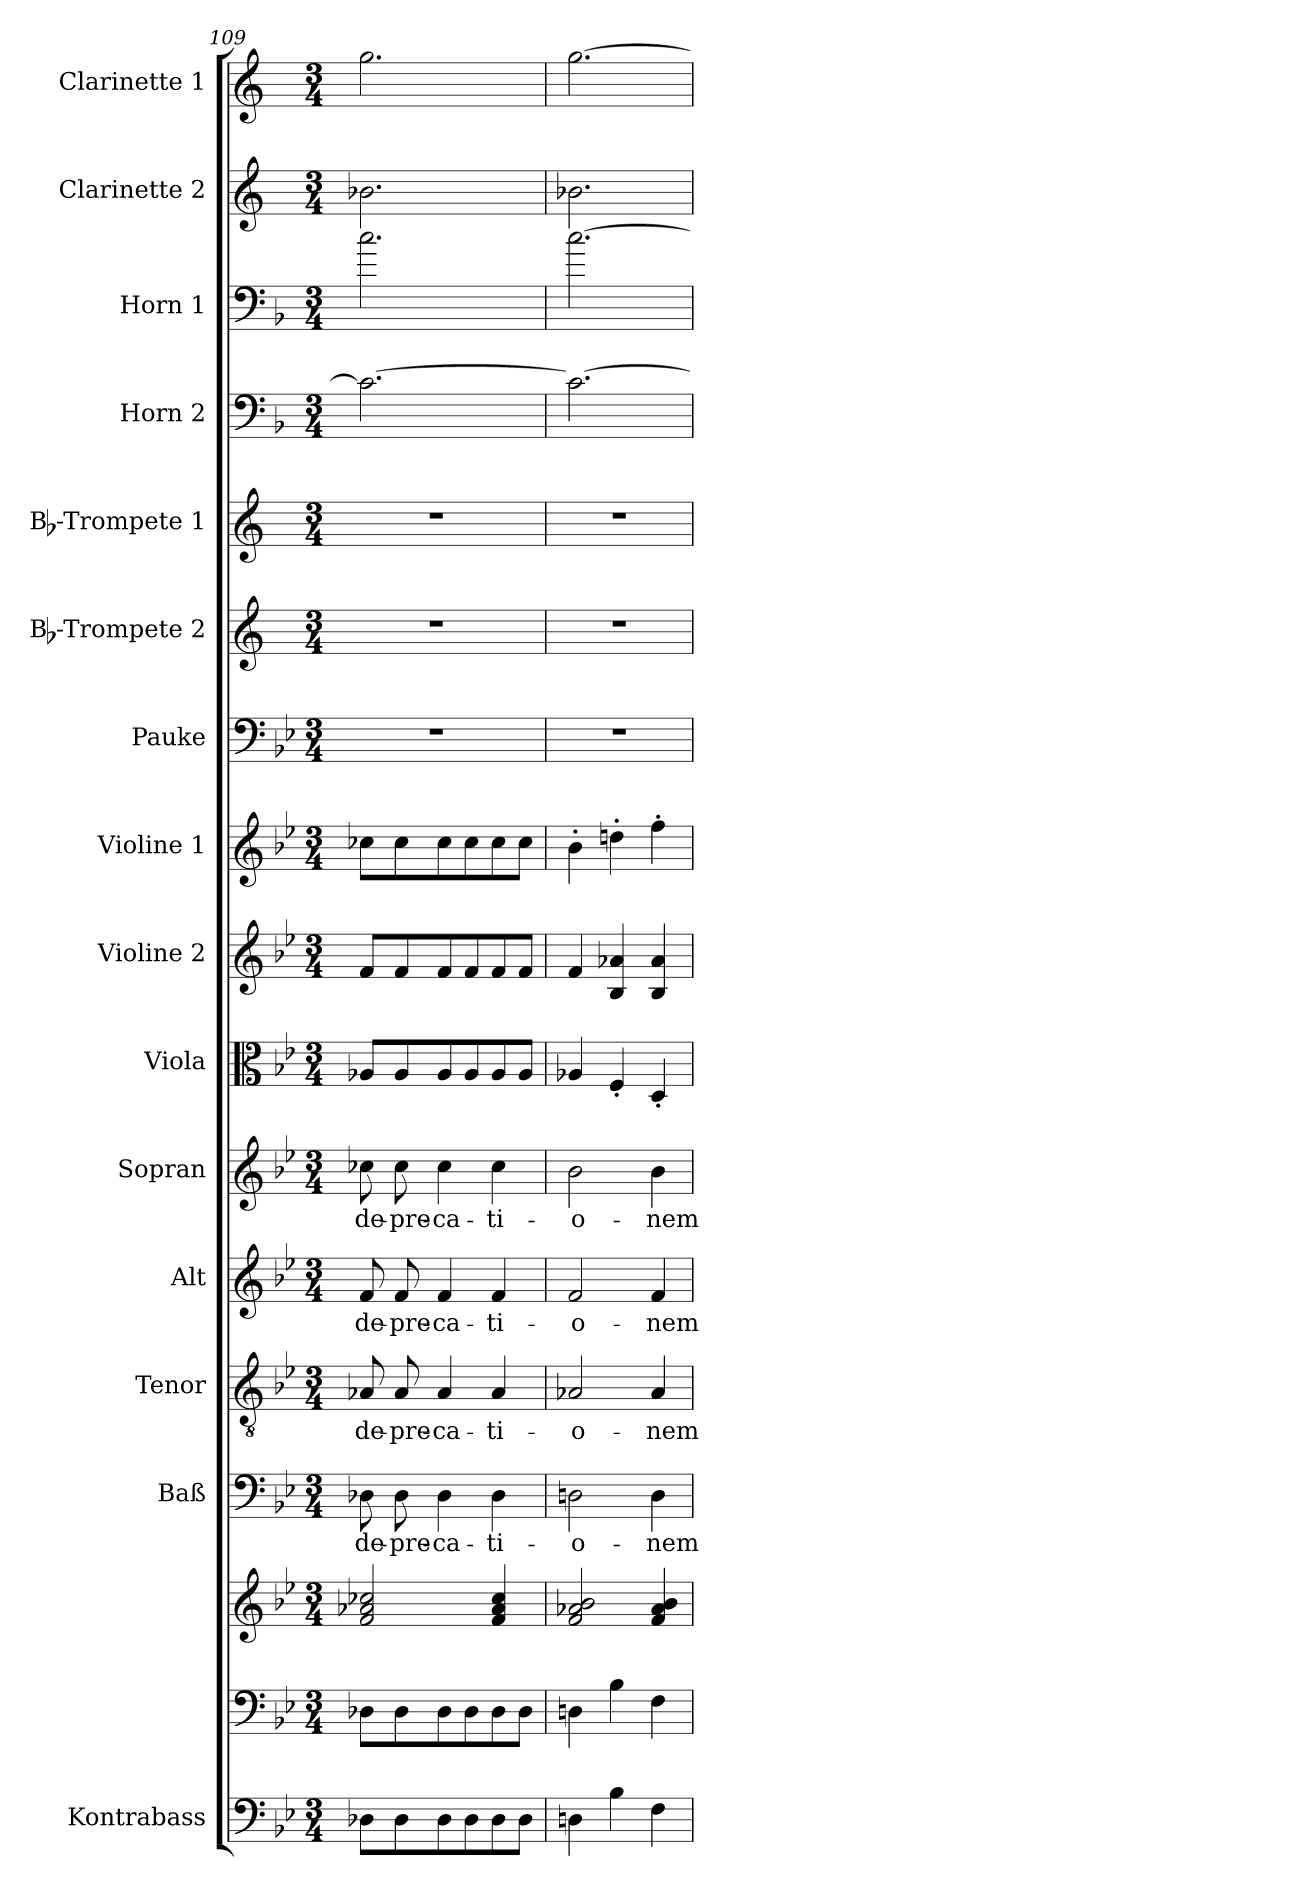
**kern	**kern	**kern	**kern	**text	**kern	**text	**kern	**text	**kern	**text	**kern	**kern	**kern	**kern	**kern	**kern	**kern	**kern	**kern	**kern
*part16	*part15	*part15	*part14	*part14	*part13	*part13	*part12	*part12	*part11	*part11	*part10	*part9	*part8	*part7	*part6	*part5	*part4	*part3	*part2	*part1
*staff17	*staff16	*staff15	*staff14	*staff14	*staff13	*staff13	*staff12	*staff12	*staff11	*staff11	*staff10	*staff9	*staff8	*staff7	*staff6	*staff5	*staff4	*staff3	*staff2	*staff1
*I"Kontrabass	*	*	*I"Baß	*	*I"Tenor	*	*I"Alt	*	*I"Sopran	*	*I"Viola	*I"Violine 2	*I"Violine 1	*I"Pauke	*I"Bb-Trompete 2	*I"Bb-Trompete 1	*I"Horn 2	*I"Horn 1	*I"Clarinette 2	*I"Clarinette 1
*I'Kb.	*	*	*I'Baß	*	*I'Ten	*	*I'Alt	*	*I'Sop	*	*I'Vla.	*I'Vln. 2	*I'Vln. 1	*I'Pk.	*I'Bb Trp. 2	*I'Bb Trp. 1	*I'Hrn. 2	*I'Hrn. 1	*I'Cl. 2	*I'Cl. 1
*clefF4	*clefF4	*clefG2	*clefF4	*	*clefGv2	*	*clefG2	*	*clefG2	*	*clefC3	*clefG2	*clefG2	*clefF4	*clefG2	*clefG2	*clefF4	*clefF4	*clefG2	*clefG2
*ITrd7c12	*	*	*	*	*	*	*	*	*	*	*	*	*	*	*ITrd1c2	*ITrd1c2	*ITrd4c7	*ITrd4c7	*ITrd1c2	*ITrd1c2
*k[b-e-]	*k[b-e-]	*k[b-e-]	*k[b-e-]	*	*k[b-e-]	*	*k[b-e-]	*	*k[b-e-]	*	*k[b-e-]	*k[b-e-]	*k[b-e-]	*k[b-e-]	*k[b-e-]	*k[b-e-]	*k[b-e-]	*k[b-e-]	*k[b-e-]	*k[b-e-]
*B-:	*B-:	*B-:	*B-:	*	*B-:	*	*B-:	*	*B-:	*	*B-:	*B-:	*B-:	*B-:	*B-:	*B-:	*B-:	*B-:	*B-:	*B-:
*M3/4	*M3/4	*M3/4	*M3/4	*	*M3/4	*	*M3/4	*	*M3/4	*	*M3/4	*M3/4	*M3/4	*M3/4	*M3/4	*M3/4	*M3/4	*M3/4	*M3/4	*M3/4
=109	=109	=109	=109	=109	=109	=109	=109	=109	=109	=109	=109	=109	=109	=109	=109	=109	=109	=109	=109	=109
!	!	!	!	!LO:LY:b	!	!LO:LY:b	!	!LO:LY:b	!	!LO:LY:b	!	!	!	!	!	!	!	!	!	!
8DD-X\L	8D-X\L	2f/ 2a-X/ 2cc-X/	8D-X\	de-	8A-X/	de-	8f/	de-	8cc-X\	de-	8A-X/L	8f/L	8cc-X\L	2.r	2.r	2.r	2.F\_	2.f\	2.a-X\	2.ff\
!	!	!	!	!LO:LY:b	!	!LO:LY:b	!	!LO:LY:b	!	!LO:LY:b	!	!	!	!	!	!	!	!	!	!
8DD-\	8D-\	.	8D-\	-pre-	8A-/	-pre-	8f/	-pre-	8cc-\	-pre-	8A-/	8f/	8cc-\	.	.	.	.	.	.	.
!	!	!	!	!LO:LY:b	!	!LO:LY:b	!	!LO:LY:b	!	!LO:LY:b	!	!	!	!	!	!	!	!	!	!
8DD-\	8D-\	.	4D-\	-ca-	4A-/	-ca-	4f/	-ca-	4cc-\	-ca-	8A-/	8f/	8cc-\	.	.	.	.	.	.	.
8DD-\	8D-\	.	.	.	.	.	.	.	.	.	8A-/	8f/	8cc-\	.	.	.	.	.	.	.
!	!	!	!	!LO:LY:b	!	!LO:LY:b	!	!LO:LY:b	!	!LO:LY:b	!	!	!	!	!	!	!	!	!	!
8DD-\	8D-\	4f/ 4a-/ 4cc-/	4D-\	-ti-	4A-/	-ti-	4f/	-ti-	4cc-\	-ti-	8A-/	8f/	8cc-\	.	.	.	.	.	.	.
8DD-\J	8D-\J	.	.	.	.	.	.	.	.	.	8A-/J	8f/J	8cc-\J	.	.	.	.	.	.	.
!!LO:PB:g=z
=110	=110	=110	=110	=110	=110	=110	=110	=110	=110	=110	=110	=110	=110	=110	=110	=110	=110	=110	=110	=110
!	!	!	!	!LO:LY:b	!	!LO:LY:b	!	!LO:LY:b	!	!LO:LY:b	!	!	!	!	!	!	!	!	!	!
4DDn\	4Dn\	2f/ 2a-X/ 2b-/	2Dn\	-o-	2A-X/	-o-	2f/	-o-	2b-\	-o-	4A-X/	4f/	4b-'>\	2.r	2.r	2.r	2.F\_	[2.f\	2.a-X\	[2.ff\
4BB-\	4B-\	.	.	.	.	.	.	.	.	.	4F'</	4B-/ 4a-X/	4ddn'>\	.	.	.	.	.	.	.
!	!	!	!	!LO:LY:b	!	!LO:LY:b	!	!LO:LY:b	!	!LO:LY:b	!	!	!	!	!	!	!	!	!	!
4FF\	4F\	4f/ 4a-/ 4b-/	4D\	-nem	4A-/	-nem	4f/	-nem	4b-\	-nem	4D'</	4B-/ 4a-/	4ff'>\	.	.	.	.	.	.	.
=	=	=	=	=	=	=	=	=	=	=	=	=	=	=	=	=	=	=	=	=
*-	*-	*-	*-	*-	*-	*-	*-	*-	*-	*-	*-	*-	*-	*-	*-	*-	*-	*-	*-	*-
